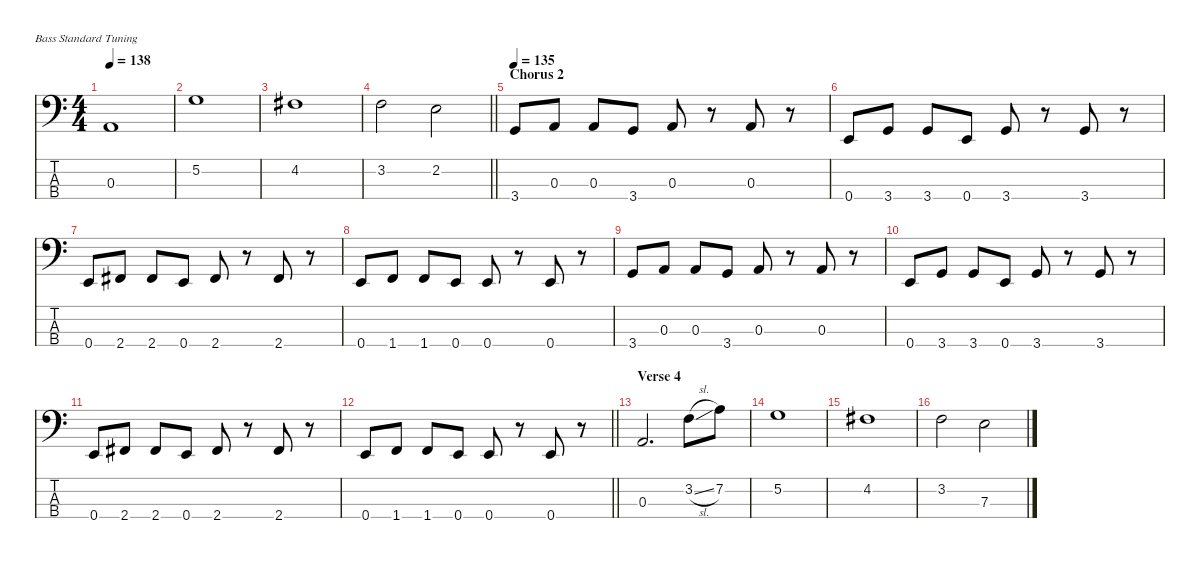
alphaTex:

\defaultSystemsLayout 4
\hideDynamics
\bracketExtendMode nobrackets
\singleTrackTrackNamePolicy hidden
\multiTrackTrackNamePolicy hidden
\firstSystemTrackNameMode fullname
\firstSystemTrackNameOrientation horizontal
\otherSystemsTrackNameOrientation horizontal
\track ("John Paul Jones" "el.bs.") {instrument electricbassfinger}
\staff {score tabs}
\tuning (G2 D2 A1 E1)
\ts (4 4)
\tempo 138
\clef f4
\ks aminor
0.3.1{dy f beam Up} |
5.2.1{beam Down} |
4.2{acc #}.1{beam Down} |
\barLineRight lightlight
3.2.2{beam Down} 2.2.2{beam Down} |
\section ("" "Chorus 2")
\tempo 135
3.4.8{beam Up} 0.3.8{beam Up} 0.3.8{beam Up} 3.4.8{beam Up} 0.3.8{beam Up} r.8{beam Up} 0.3.8{beam Up} r.8{beam Up} |
0.4.8{beam Up} 3.4.8{beam Up} 3.4.8{beam Up} 0.4.8{beam Up} 3.4.8{beam Up} r.8{beam Up} 3.4.8{beam Up} r.8{beam Up} |
0.4.8{beam Up} 2.4{acc #}.8{beam Up} 2.4{acc #}.8{beam Up} 0.4.8{beam Up} 2.4{acc #}.8{beam Up} r.8{beam Up} 2.4{acc #}.8{beam Up} r.8{beam Up} |
0.4.8{beam Up} 1.4.8{beam Up} 1.4.8{beam Up} 0.4.8{beam Up} 0.4.8{beam Up} r.8{beam Up} 0.4.8{beam Up} r.8{beam Up} |
3.4.8{beam Up} 0.3.8{beam Up} 0.3.8{beam Up} 3.4.8{beam Up} 0.3.8{beam Up} r.8{beam Up} 0.3.8{beam Up} r.8{beam Up} |
0.4.8{beam Up} 3.4.8{beam Up} 3.4.8{beam Up} 0.4.8{beam Up} 3.4.8{beam Up} r.8{beam Up} 3.4.8{beam Up} r.8{beam Up} |
0.4.8{beam Up} 2.4{acc #}.8{beam Up} 2.4{acc #}.8{beam Up} 0.4.8{beam Up} 2.4{acc #}.8{beam Up} r.8{beam Up} 2.4{acc #}.8{beam Up} r.8{beam Up} |
\barLineRight lightlight
0.4.8{beam Up} 1.4.8{beam Up} 1.4.8{beam Up} 0.4.8{beam Up} 0.4.8{beam Up} r.8{beam Up} 0.4.8{beam Up} r.8{beam Up} |
\section ("" "Verse 4")
0.3.2{d beam Up} 3.2{sl}.8{beam Down} 7.2.8{beam Down} |
5.2.1{beam Down} |
4.2{acc #}.1{beam Down} |
3.2.2{beam Down} 7.3{ss}.2{beam Down}
